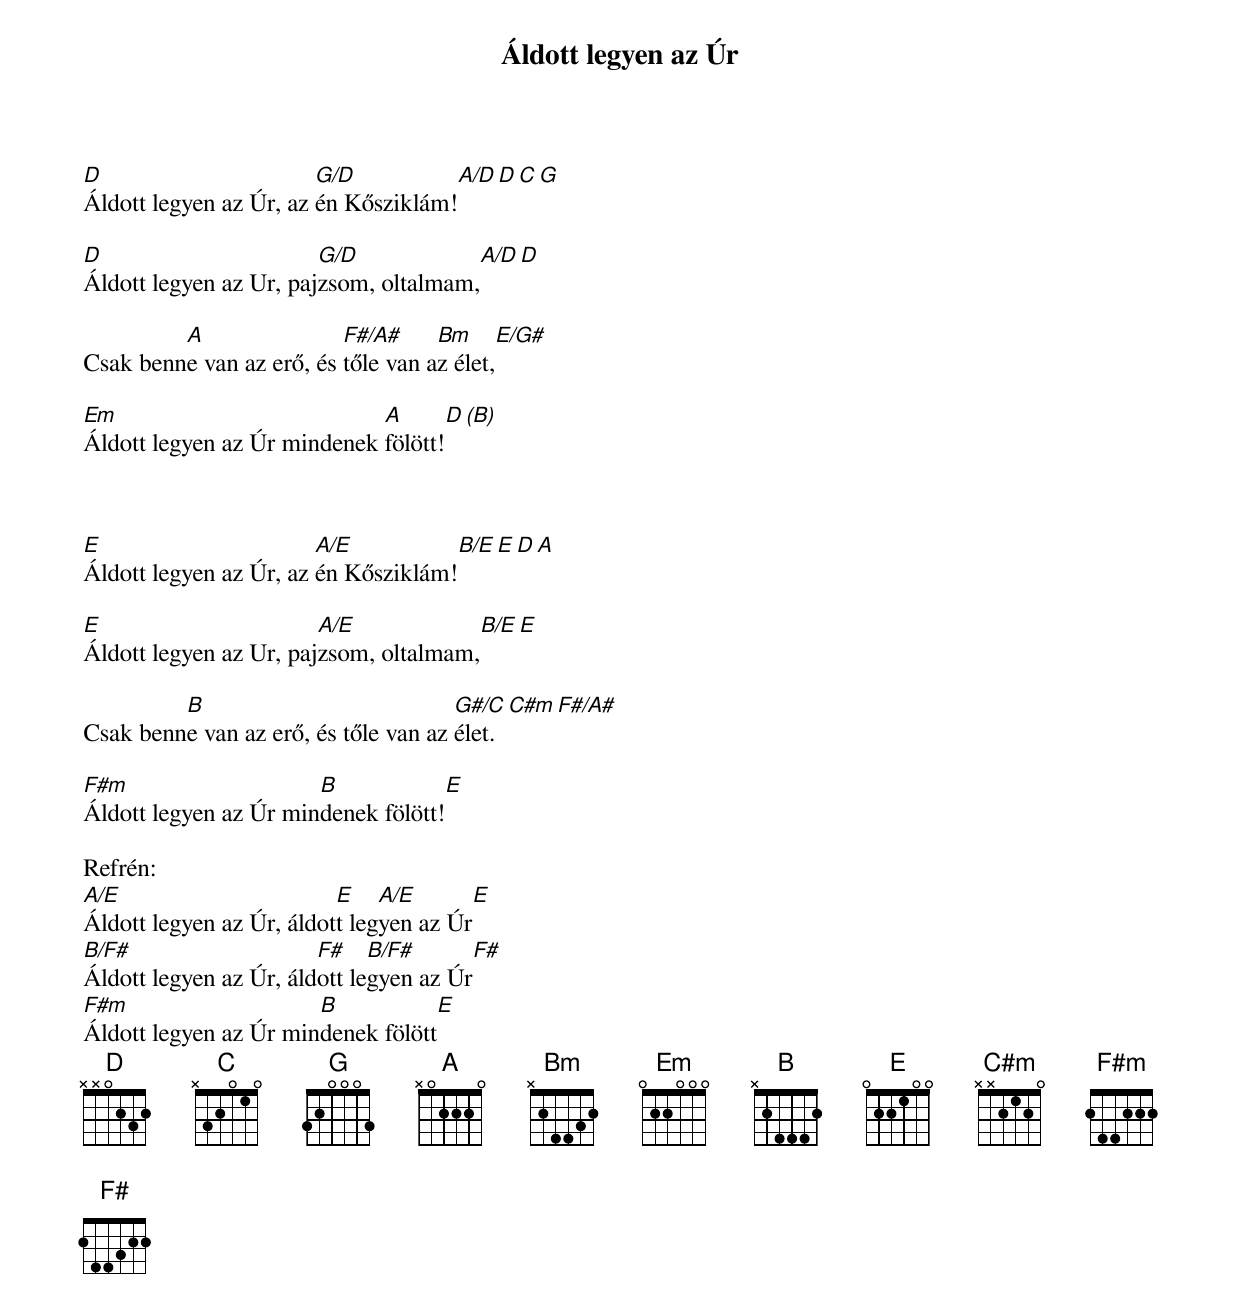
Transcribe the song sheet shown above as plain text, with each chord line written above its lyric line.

{title: Áldott legyen az Úr}
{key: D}
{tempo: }
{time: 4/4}
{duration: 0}


D                       G/D            A/D        D   C   G
Áldott legyen az Úr, az én Kősziklám!

D                       G/D                  A/D        D
Áldott legyen az Ur, pajzsom, oltalmam,

         A                F#/A#     Bm               E/G#
Csak benne van az erő, és tőle van az élet,

Em                           A              D        (B)
Áldott legyen az Úr mindenek fölött!



E                       A/E            B/E        E    D    A
Áldott legyen az Úr, az én Kősziklám!

E                       A/E                   B/E        E
Áldott legyen az Ur, pajzsom, oltalmam,

         B                            G#/C       C#m            F#/A#
Csak benne van az erő, és tőle van az élet.

F#m                    B                 E
Áldott legyen az Úr mindenek fölött!

Refrén:
A/E                       E    A/E                     E
Áldott legyen az Úr, áldott legyen az Úr
B/F#                    F#    B/F#                     F#
Áldott legyen az Úr, áldott legyen az Úr
F#m                    B                     E
Áldott legyen az Úr mindenek fölött
